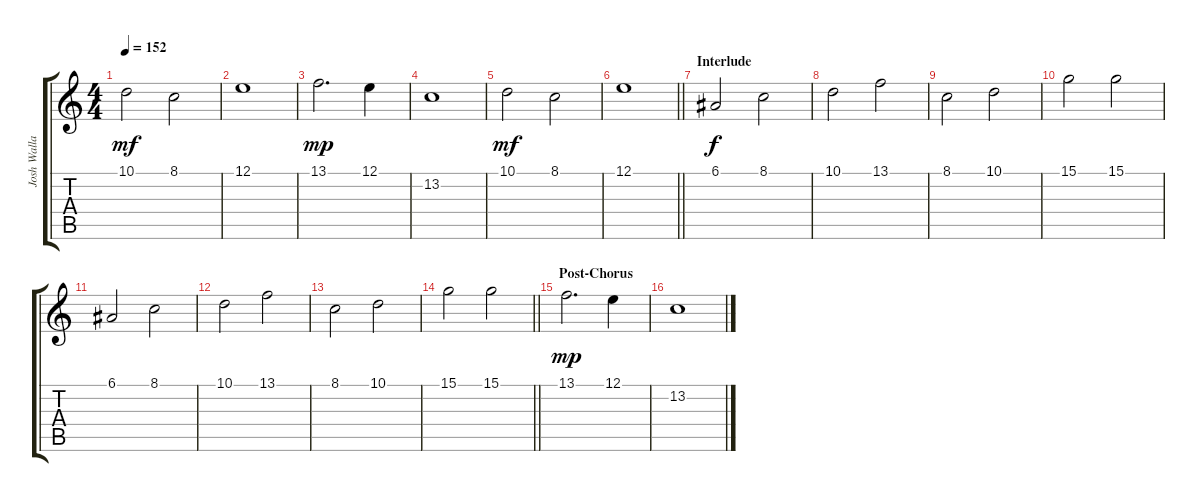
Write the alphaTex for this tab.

\track ("Josh Wallace (Flute)" "Josh Walla") {instrument flute}
\staff {score tabs}
\tuning (E4 B3 G3 D3 A2 E2) {hide}
\ts (4 4)
\tempo 152
\clef g2
\ks c
10.1.2{dy mf} 8.1.2 |
12.1.1 |
13.1.2{d dy mp} 12.1.4 |
13.2.1 |
10.1.2{dy mf} 8.1.2 |
\barLineRight lightlight
12.1.1 |
\section ("" "Interlude")
6.1.2{dy f} 8.1.2 |
10.1.2 13.1.2 |
8.1.2 10.1.2 |
15.1.2 15.1.2 |
6.1.2 8.1.2 |
10.1.2 13.1.2 |
8.1.2 10.1.2 |
\barLineRight lightlight
15.1.2 15.1.2 |
\section ("" "Post-Chorus")
13.1.2{d dy mp} 12.1.4 |
13.2.1
